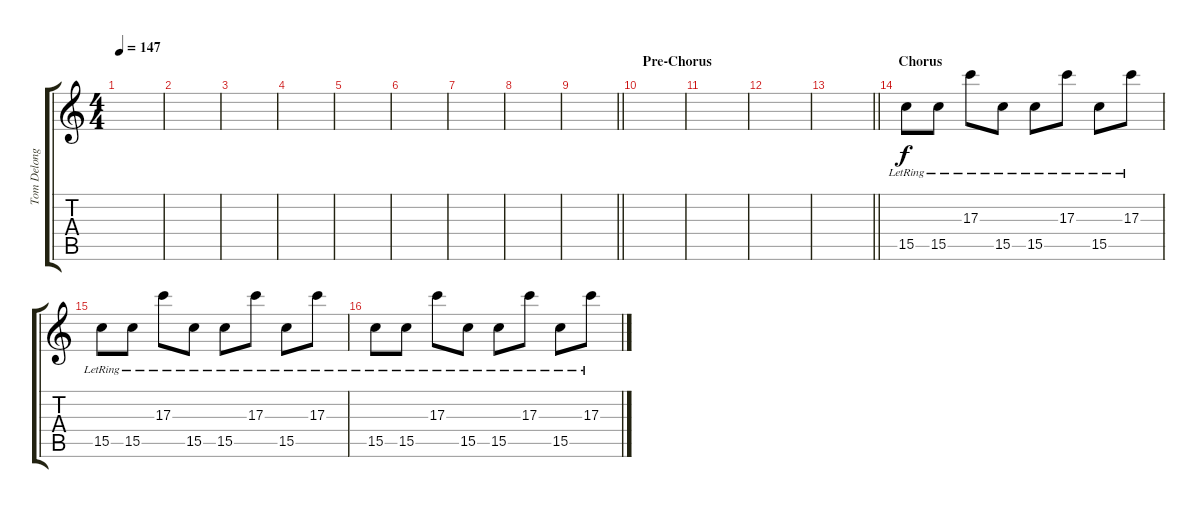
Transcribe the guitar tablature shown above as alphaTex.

\track ("Tom Delonge - Guitar" "Tom Delong") {instrument distortionguitar}
\staff {score tabs}
\tuning (E4 B3 G3 D3 A2 E2) {hide}
\ts (4 4)
\tempo 147
\clef g2
\ks c
|
|
|
|
|
|
|
|
\barLineRight lightlight
|
\section ("" "Pre-Chorus")
|
|
|
\barLineRight lightlight
|
\section ("" "Chorus")
15.5{lr}.8 15.5{lr}.8 17.3{lr}.8 15.5{lr}.8 15.5{lr}.8 17.3{lr}.8 15.5{lr}.8 17.3{lr}.8 |
15.5{lr}.8 15.5{lr}.8 17.3{lr}.8 15.5{lr}.8 15.5{lr}.8 17.3{lr}.8 15.5{lr}.8 17.3{lr}.8 |
15.5{lr}.8 15.5{lr}.8 17.3{lr}.8 15.5{lr}.8 15.5{lr}.8 17.3{lr}.8 15.5{lr}.8 17.3{lr}.8
